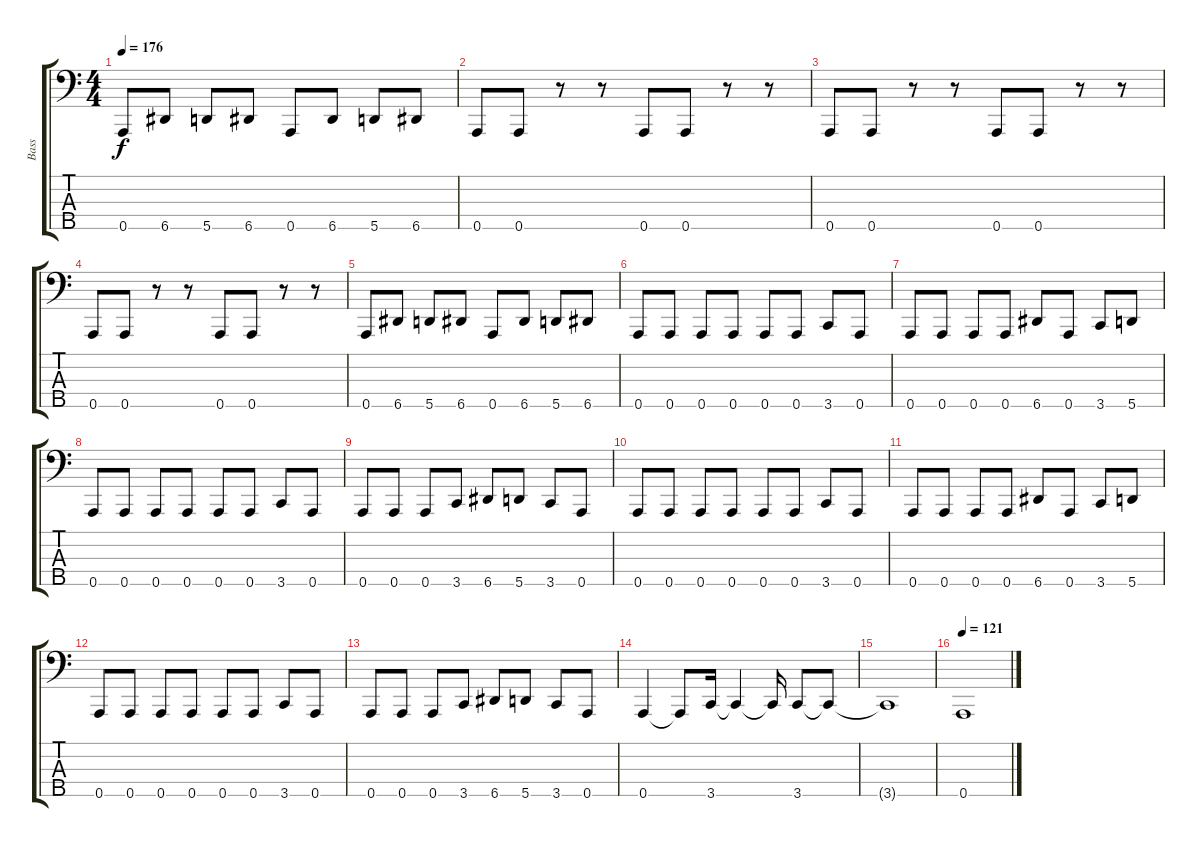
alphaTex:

\track ("Bass" "Bass") {instrument electricbassfinger}
\staff {score tabs}
\tuning (G2 D2 A1 E1 A0) {hide}
\ts (4 4)
\tempo 176
\clef f4
\ks c
0.5.8{dy f} 6.5.8 5.5.8 6.5.8 0.5.8 6.5.8 5.5.8 6.5.8 |
0.5.8 0.5.8 r.8 r.8 0.5.8 0.5.8 r.8 r.8 |
0.5.8 0.5.8 r.8 r.8 0.5.8 0.5.8 r.8 r.8 |
0.5.8 0.5.8 r.8 r.8 0.5.8 0.5.8 r.8 r.8 |
0.5.8 6.5.8 5.5.8 6.5.8 0.5.8 6.5.8 5.5.8 6.5.8 |
0.5.8 0.5.8 0.5.8 0.5.8 0.5.8 0.5.8 3.5.8 0.5.8 |
0.5.8 0.5.8 0.5.8 0.5.8 6.5.8 0.5.8 3.5.8 5.5.8 |
0.5.8 0.5.8 0.5.8 0.5.8 0.5.8 0.5.8 3.5.8 0.5.8 |
0.5.8 0.5.8 0.5.8 3.5.8 6.5.8 5.5.8 3.5.8 0.5.8 |
0.5.8 0.5.8 0.5.8 0.5.8 0.5.8 0.5.8 3.5.8 0.5.8 |
0.5.8 0.5.8 0.5.8 0.5.8 6.5.8 0.5.8 3.5.8 5.5.8 |
0.5.8 0.5.8 0.5.8 0.5.8 0.5.8 0.5.8 3.5.8 0.5.8 |
0.5.8 0.5.8 0.5.8 3.5.8 6.5.8 5.5.8 3.5.8 0.5.8 |
0.5.4 0.5{t}.8 3.5.16 3.5{t}.4 3.5{t}.16 3.5.8 3.5{t}.8 |
3.5{t}.1 |
\tempo 121
0.5.1
